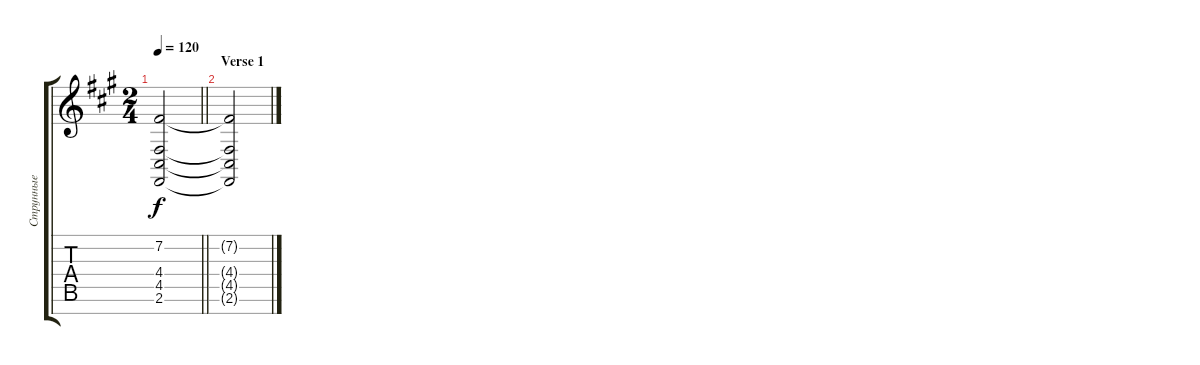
\track ("Струнные" "Струнные") {instrument stringensemble1}
\staff {score tabs}
\tuning (E4 B3 G3 D3 A2 E2 B1) {hide}
\ts (2 4)
\tempo 120
\clef g2
\barLineRight lightlight
\ks f#minor
(7.2{t} 4.4{t} 4.5{t} 2.6{t}).2{dy f} |
\section ("" "Verse 1")
(7.2{t} 4.4{t} 4.5{t} 2.6{t}).2
